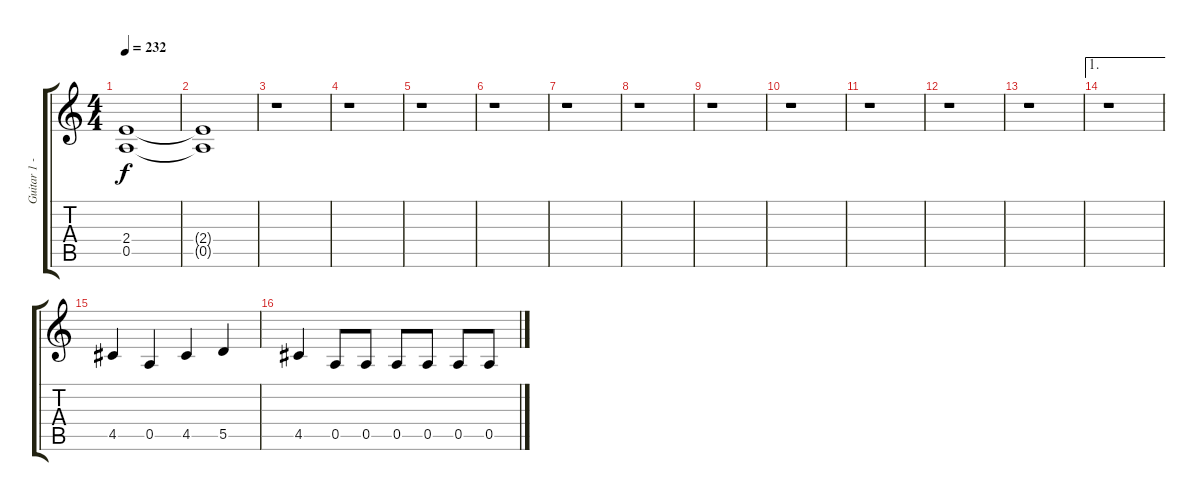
\track ("Guitar 1 - Distortion" "Guitar 1 -") {instrument distortionguitar}
\staff {score tabs}
\tuning (E4 B3 G3 D3 A2 E2) {hide}
\ts (4 4)
\tempo 232
\clef g2
\ks c
(2.4{t} 0.5{t}).1{dy f} |
(2.4{t} 0.5{t}).1 |
r.1 |
r.1 |
r.1 |
r.1 |
r.1 |
r.1 |
r.1 |
r.1 |
r.1 |
r.1 |
r.1 |
\ae 1
r.1 |
4.5.4 0.5.4 4.5.4 5.5.4 |
4.5.4 0.5.8 0.5.8 0.5.8 0.5.8 0.5.8 0.5.8
